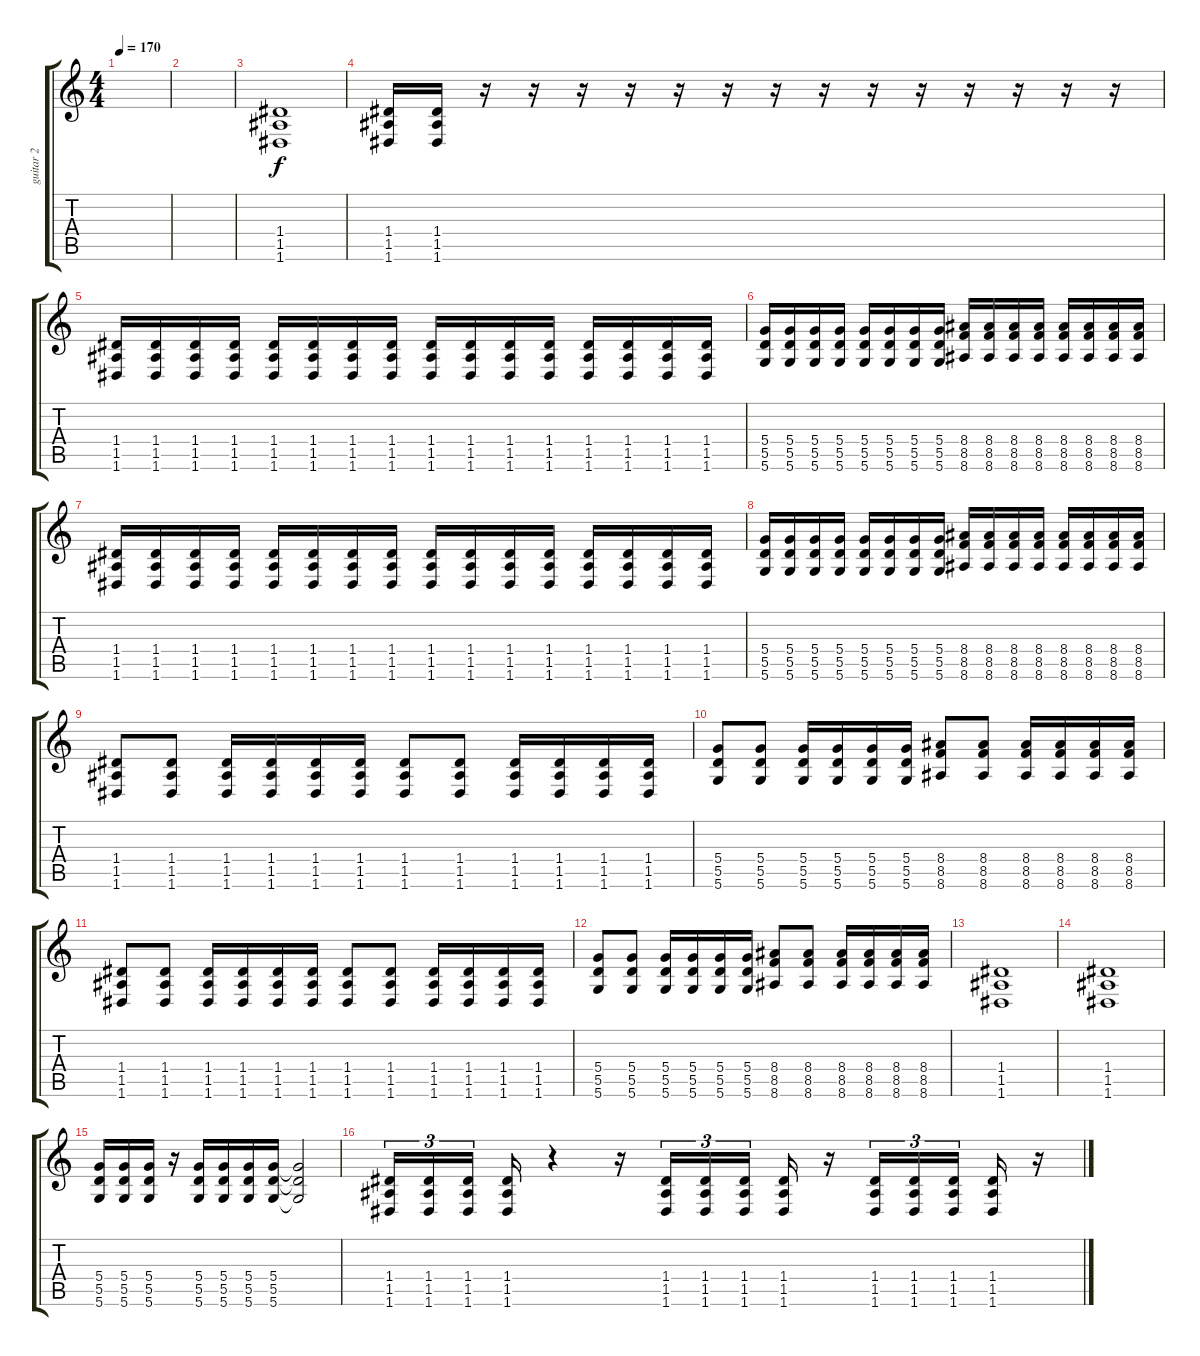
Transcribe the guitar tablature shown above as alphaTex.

\track ("guitar 2" "guitar 2") {instrument distortionguitar}
\staff {score tabs}
\tuning (E4 B3 G3 D3 A2 D2) {hide}
\ts (4 4)
\tempo 170
\tempo 96
\tempo 170
\clef g2
\ks c
|
|
(1.4 1.5 1.6).1 |
(1.4 1.5 1.6).16 (1.4 1.5 1.6).16 r.16 r.16 r.16 r.16 r.16 r.16 r.16 r.16 r.16 r.16 r.16 r.16 r.16 r.16 |
(1.4 1.5 1.6).16 (1.4 1.5 1.6).16 (1.4 1.5 1.6).16 (1.4 1.5 1.6).16 (1.4 1.5 1.6).16 (1.4 1.5 1.6).16 (1.4 1.5 1.6).16 (1.4 1.5 1.6).16 (1.4 1.5 1.6).16 (1.4 1.5 1.6).16 (1.4 1.5 1.6).16 (1.4 1.5 1.6).16 (1.4 1.5 1.6).16 (1.4 1.5 1.6).16 (1.4 1.5 1.6).16 (1.4 1.5 1.6).16 |
(5.4 5.5 5.6).16 (5.4 5.5 5.6).16 (5.4 5.5 5.6).16 (5.4 5.5 5.6).16 (5.4 5.5 5.6).16 (5.4 5.5 5.6).16 (5.4 5.5 5.6).16 (5.4 5.5 5.6).16 (8.4 8.5 8.6).16 (8.4 8.5 8.6).16 (8.4 8.5 8.6).16 (8.4 8.5 8.6).16 (8.4 8.5 8.6).16 (8.4 8.5 8.6).16 (8.4 8.5 8.6).16 (8.4 8.5 8.6).16 |
(1.4 1.5 1.6).16 (1.4 1.5 1.6).16 (1.4 1.5 1.6).16 (1.4 1.5 1.6).16 (1.4 1.5 1.6).16 (1.4 1.5 1.6).16 (1.4 1.5 1.6).16 (1.4 1.5 1.6).16 (1.4 1.5 1.6).16 (1.4 1.5 1.6).16 (1.4 1.5 1.6).16 (1.4 1.5 1.6).16 (1.4 1.5 1.6).16 (1.4 1.5 1.6).16 (1.4 1.5 1.6).16 (1.4 1.5 1.6).16 |
(5.4 5.5 5.6).16 (5.4 5.5 5.6).16 (5.4 5.5 5.6).16 (5.4 5.5 5.6).16 (5.4 5.5 5.6).16 (5.4 5.5 5.6).16 (5.4 5.5 5.6).16 (5.4 5.5 5.6).16 (8.4 8.5 8.6).16 (8.4 8.5 8.6).16 (8.4 8.5 8.6).16 (8.4 8.5 8.6).16 (8.4 8.5 8.6).16 (8.4 8.5 8.6).16 (8.4 8.5 8.6).16 (8.4 8.5 8.6).16 |
(1.4 1.5 1.6).8 (1.4 1.5 1.6).8 (1.4 1.5 1.6).16 (1.4 1.5 1.6).16 (1.4 1.5 1.6).16 (1.4 1.5 1.6).16 (1.4 1.5 1.6).8 (1.4 1.5 1.6).8 (1.4 1.5 1.6).16 (1.4 1.5 1.6).16 (1.4 1.5 1.6).16 (1.4 1.5 1.6).16 |
(5.4 5.5 5.6).8 (5.4 5.5 5.6).8 (5.4 5.5 5.6).16 (5.4 5.5 5.6).16 (5.4 5.5 5.6).16 (5.4 5.5 5.6).16 (8.4 8.5 8.6).8 (8.4 8.5 8.6).8 (8.4 8.5 8.6).16 (8.4 8.5 8.6).16 (8.4 8.5 8.6).16 (8.4 8.5 8.6).16 |
(1.4 1.5 1.6).8 (1.4 1.5 1.6).8 (1.4 1.5 1.6).16 (1.4 1.5 1.6).16 (1.4 1.5 1.6).16 (1.4 1.5 1.6).16 (1.4 1.5 1.6).8 (1.4 1.5 1.6).8 (1.4 1.5 1.6).16 (1.4 1.5 1.6).16 (1.4 1.5 1.6).16 (1.4 1.5 1.6).16 |
(5.4 5.5 5.6).8 (5.4 5.5 5.6).8 (5.4 5.5 5.6).16 (5.4 5.5 5.6).16 (5.4 5.5 5.6).16 (5.4 5.5 5.6).16 (8.4 8.5 8.6).8 (8.4 8.5 8.6).8 (8.4 8.5 8.6).16 (8.4 8.5 8.6).16 (8.4 8.5 8.6).16 (8.4 8.5 8.6).16 |
(1.4 1.5 1.6).1 |
(1.4 1.5 1.6).1 |
(5.4 5.5 5.6).16 (5.4 5.5 5.6).16 (5.4 5.5 5.6).16 r.16 (5.4 5.5 5.6).16 (5.4 5.5 5.6).16 (5.4 5.5 5.6).16 (5.4 5.5 5.6).16 (5.4{t} 5.5{t} 5.6{t}).2 |
(1.4 1.5 1.6).16{tu (3 2)} (1.4 1.5 1.6).16{tu (3 2)} (1.4 1.5 1.6).16{tu (3 2)} (1.4 1.5 1.6).16 r.4 r.16 (1.4 1.5 1.6).16{tu (3 2)} (1.4 1.5 1.6).16{tu (3 2)} (1.4 1.5 1.6).16{tu (3 2)} (1.4 1.5 1.6).16 r.16 (1.4 1.5 1.6).16{tu (3 2)} (1.4 1.5 1.6).16{tu (3 2)} (1.4 1.5 1.6).16{tu (3 2)} (1.4 1.5 1.6).16 r.16
